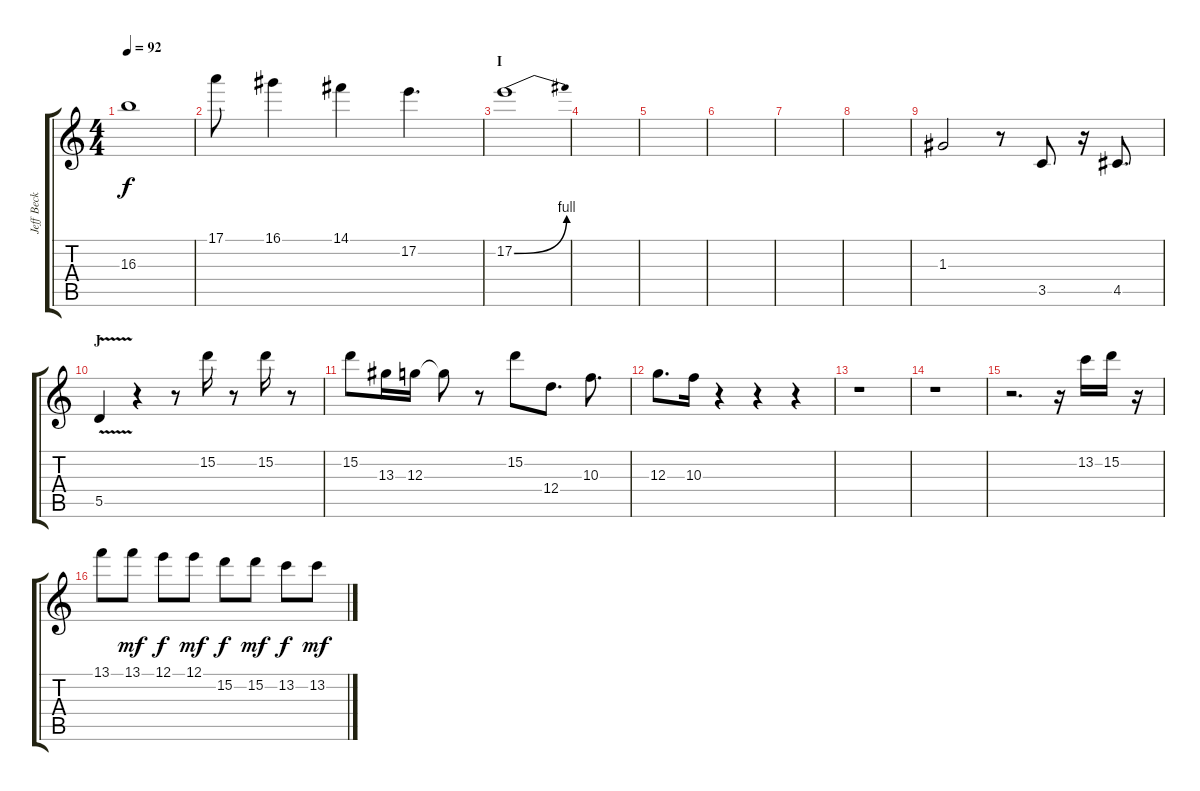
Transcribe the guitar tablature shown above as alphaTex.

\track ("Jeff Beck" "Jeff Beck") {instrument overdrivenguitar}
\staff {score tabs}
\tuning (E4 B3 G3 D3 A2 E2) {hide}
\ts (4 4)
\tempo 92
\clef g2
\ks c
16.3.1{dy f} |
17.1.8 16.1.4 14.1.4 17.2.4{d} |
\section ("" "I")
17.2{be (bend 0 0 60 4)}.1 |
|
|
|
|
|
1.3.2 r.8 3.5.8 r.16 4.5.8{d} |
\section ("" "J")
5.5{v}.4 r.4 r.8 15.2.16 r.8 15.2.16 r.8 |
15.2.8 13.3.16 12.3.16 12.3{t}.8 r.8 15.2.8 12.4.8{d} 10.3.8{d} |
12.3.8{d} 10.3.16 r.4 r.4 r.4 |
r.1 |
r.1 |
r.2{d} r.16 13.2.16 15.2.16 r.16 |
13.1.8 13.1.8{dy mf} 12.1.8{dy f} 12.1.8{dy mf} 15.2.8{dy f} 15.2.8{dy mf} 13.2.8{dy f} 13.2.8{dy mf}
